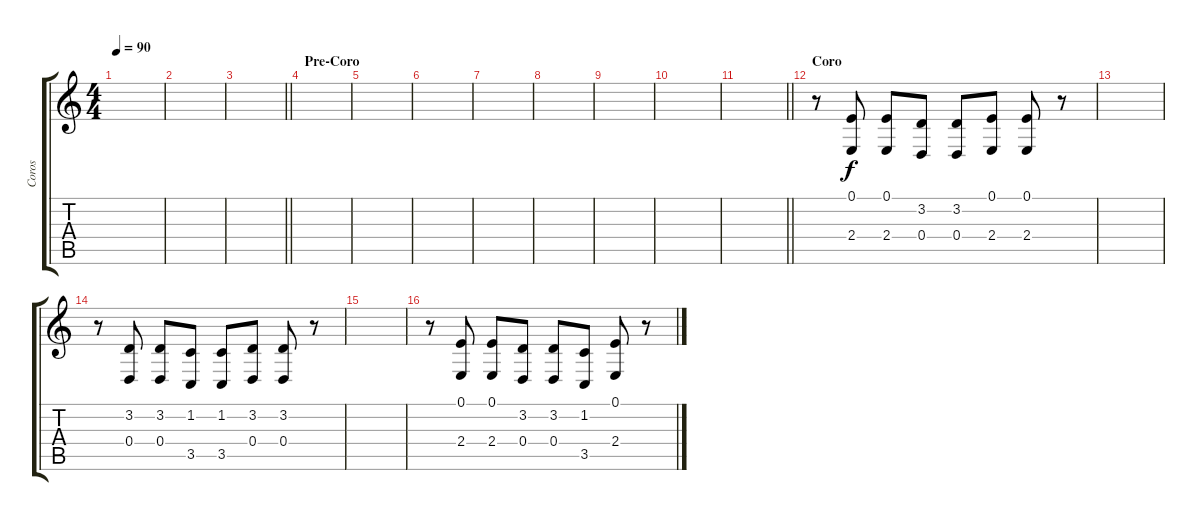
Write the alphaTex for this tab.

\track ("Coros" "Coros") {instrument choiraahs}
\staff {score tabs}
\tuning (E4 B3 G3 D3 A2 E2) {hide}
\ts (4 4)
\tempo 90
\clef g2
\ks c
|
|
\barLineRight lightlight
|
\section ("" "Pre-Coro")
|
|
|
|
|
|
|
\barLineRight lightlight
|
\section ("" "Coro")
r.8 (0.1 2.4).8 (0.1 2.4).8 (3.2 0.4).8 (3.2 0.4).8 (0.1 2.4).8 (0.1 2.4).8 r.8 |
|
r.8 (3.2 0.4).8 (3.2 0.4).8 (1.2 3.5).8 (1.2 3.5).8 (3.2 0.4).8 (3.2 0.4).8 r.8 |
|
r.8 (0.1 2.4).8 (0.1 2.4).8 (3.2 0.4).8 (3.2 0.4).8 (1.2 3.5).8 (0.1 2.4).8 r.8
